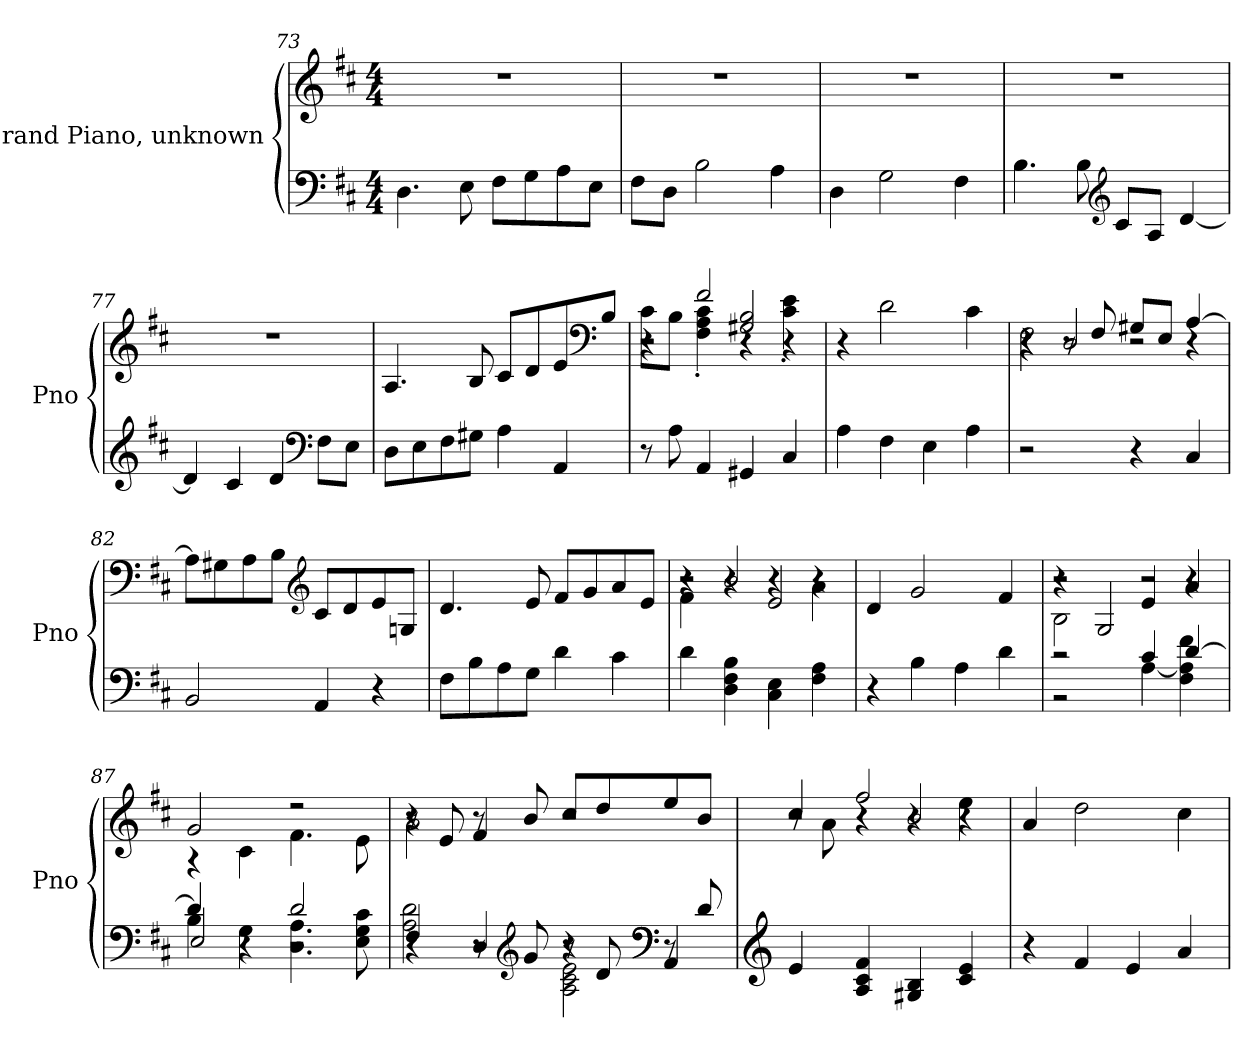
**kern	**kern
*part1	*part1
*staff2	*staff1
*I"Grand Piano, unknown	*
*I'Pno	*
*clefF4	*clefG2
*k[f#c#]	*k[f#c#]
*M4/4	*M4/4
=73	=73
4.D\	1r
8E\	.
8F#\L	.
8G\	.
8A\	.
8E\J	.
=74	=74
8F#\L	1r
8D\J	.
2B\	.
4A\	.
=75	=75
4D\	1r
2G\	.
4F#\	.
!!LO:PB:g=z
=76	=76
4.B\	1r
8B\	.
*clefG2	*
8c#/L	.
8A/J	.
[4d/	.
=77	=77
4d/]	1r
4c#/	.
4d/	.
*clefF4	*
8F#\L	.
8E\J	.
=78	=78
8D\L	4.A/
8E\	.
8F#\	.
8G#X\J	8B/
4A\	8c#/L
.	8d/
4AA/	8e/
*	*clefF4
.	8B/J
=79	=79
*	*^
*	*	*^
8r	4r	8c#\L	2r
8A\	.	8B\J	.
4AA/	2f#/	4F#\' 4A\' 4c#\'	.
4GG#X/	.	4r	2G#X/ 2B/
4C#/	4r	4c#\' 4e\'	.
*	*v	*v	*v
=80	=80
4A\	4r
4F#\	2d\
4E\	.
4A\	4c#\
!!LO:LB:g=z
=81	=81
*	*^
*	*	*^
2r	4r	2F#\	4r
.	8r	.	2D/
.	8F#/	.	.
4r	8G#X/L	2r	.
.	8E/J	.	.
4C#/	[4A/	.	4r
*	*v	*v	*v
=82	=82
2BB/	8A\L]
.	8G#X\
.	8A\
.	8B\J
*	*clefG2
4AA/	8c#/L
.	8d/
4r	8e/
.	8Gn/J
=83	=83
8F#\L	4.d/
8B\	.
8A\	.
8G\J	8e/
4d\	8f#/L
.	8g/
4c#\	8a/
.	8e/J
=84	=84
*	*^
*	*	*^
4d\	4r	4f#\	2r
4D\ 4F#\ 4B\	2b/	4r	.
4C#\ 4E\	.	4r	2e/
4F#\ 4A\	4r	4a\	.
*	*v	*v	*v
=85	=85
4r	4d/
4B\	2g/
4A\	.
4d\	4f#/
=86	=86
*^	*^
*	*	*	*^
2r	2r	2r	2B\	4r
.	.	.	.	2G/
4c#/	[4A\	4e/	2r	.
[4d/	4F#\ 4A\] 4f#\	4a/	.	4r
*	*	*	*v	*v
!!LO:LB:g=z
=87	=87	=87	=87
*	*^	*	*
4d/]	4B\	2E/	2g/	4r
4r	4G\	.	.	4c#\
2d/	4.D\ 4.A\	2r	2r	4.f#\
.	8E\ 8G\ 8c#\	.	.	8e\
=88	=88	=88	=88	=88
*	*	*	*	*^
4F#/	2A\ 2d\	4r	8r	2a\	4r
.	.	.	8e/	.	.
8r	.	4D/	8r	.	4f#/
*clefG2	*	*	*	*	*
8g/	.	.	8b/	.	.
8r	2A\ 2c#\ 2e\	4r	8cc#/L	2r	2r
8d/	.	.	8dd/	.	.
*clefF4	*	*	*	*	*
8r	.	4AA/	8ee/	.	.
8d/	.	.	8b/J	.	.
*v	*v	*v	*	*	*
=89	=89	=89	=89
*clefG2	*	*	*
4e/	4cc#/	8r	2r
.	.	8a\	.
4A/ 4c#/ 4f#/	2ff#/	4r	.
4G#X/ 4B/	.	4r	2b/
4c#/ 4e/	4r	4ee\	.
*	*v	*v	*v
=90	=90
4r	4a/
4f#/	2dd\
4e/	.
4a/	4cc#\
=	=
*-	*-
